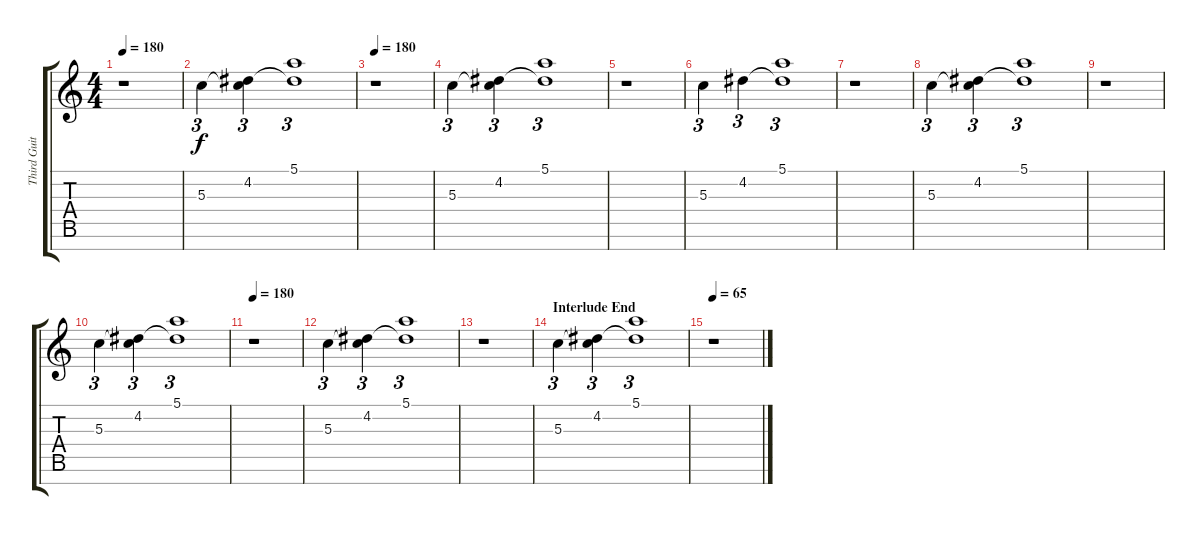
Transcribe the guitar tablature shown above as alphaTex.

\track ("Third Guitar" "Third Guit") {instrument distortionguitar}
\staff {score tabs}
\tuning (E4 B3 G3 D3 A2 E2 B1) {hide}
\ts (4 4)
\tempo 180
\clef g2
\ks c
r.1{dy f} |
5.3.4{tu (3 2)} (4.2 5.3{t}).4{tu (3 2)} (5.1 4.2{t}).1{tu (3 2)} |
\tempo 180
r.1 |
5.3.4{tu (3 2)} (4.2 5.3{t}).4{tu (3 2)} (5.1 4.2{t}).1{tu (3 2)} |
r.1 |
5.3.4{tu (3 2)} 4.2.4{tu (3 2)} (5.1 4.2{t}).1{tu (3 2)} |
r.1 |
5.3.4{tu (3 2)} (4.2 5.3{t}).4{tu (3 2)} (5.1 4.2{t}).1{tu (3 2)} |
r.1 |
5.3.4{tu (3 2)} (4.2 5.3{t}).4{tu (3 2)} (5.1 4.2{t}).1{tu (3 2)} |
\tempo 180
r.1 |
5.3.4{tu (3 2)} (4.2 5.3{t}).4{tu (3 2)} (5.1 4.2{t}).1{tu (3 2)} |
r.1 |
\section ("" "Interlude End")
5.3.4{tu (3 2)} (4.2 5.3{t}).4{tu (3 2)} (5.1 4.2{t}).1{tu (3 2)} |
\tempo 65
r.1
